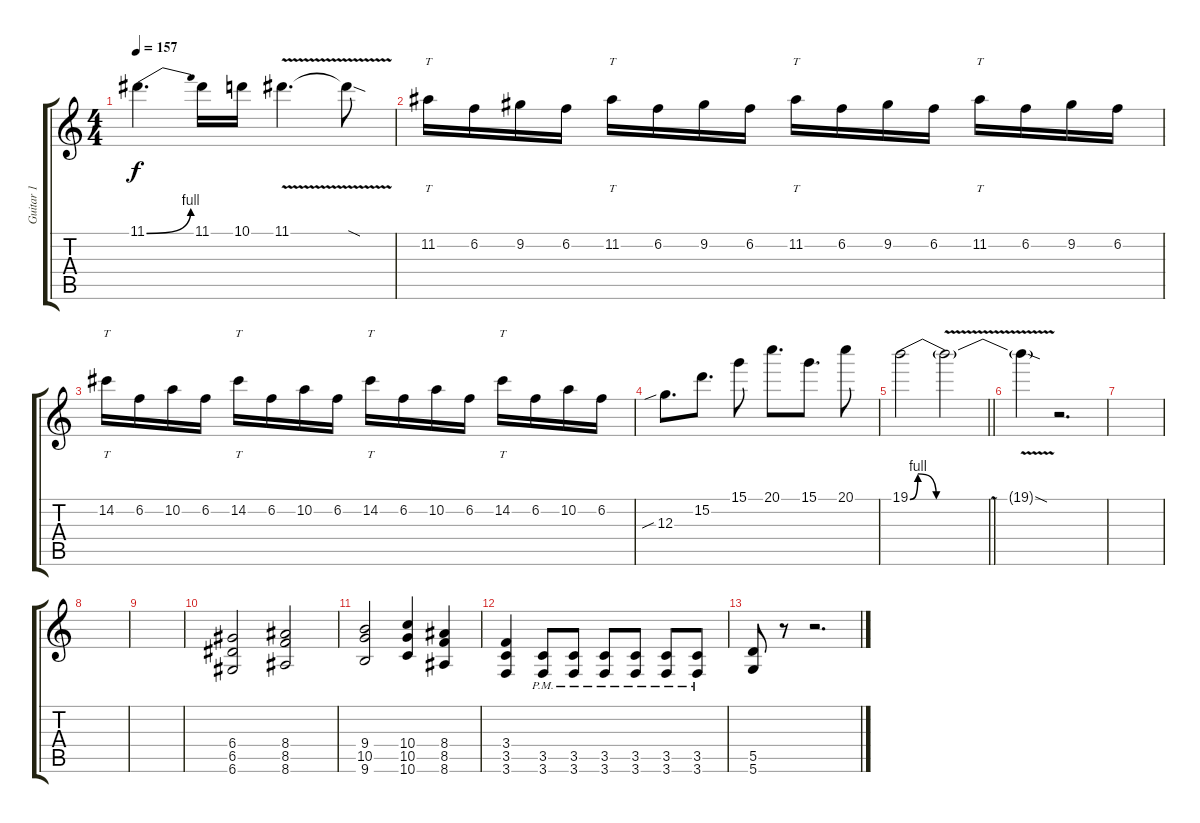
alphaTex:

\track ("Guitar 1" "Guitar 1") {instrument distortionguitar}
\staff {score tabs}
\tuning (E4 B3 G3 D3 A2 D2) {hide}
\ts (4 4)
\tempo 157
\clef g2
\ks c
11.1{be (bend 0 0 60 4)}.4{d dy f} 11.1.16 10.1.16 11.1{v}.4{d} 11.1{sod t}.8 |
11.2.16{tt} 6.2.16 9.2.16 6.2.16 11.2.16{tt} 6.2.16 9.2.16 6.2.16 11.2.16{tt} 6.2.16 9.2.16 6.2.16 11.2.16{tt} 6.2.16 9.2.16 6.2.16 |
14.2.16{tt} 6.2.16 10.2.16 6.2.16 14.2.16{tt} 6.2.16 10.2.16 6.2.16 14.2.16{tt} 6.2.16 10.2.16 6.2.16 14.2.16{tt} 6.2.16 10.2.16 6.2.16 |
12.3{sib}.8{d} 15.2.8{d} 15.1.8 20.1.8{d} 15.1.8{d} 20.1.8 |
\barLineRight lightlight
19.1{be (custom 0 0 6 4 20 0 30 0 60 0)}.2 19.1{v t}.2 |
19.1{sod t}.4 r.2{d} |
|
|
|
(6.4 6.5 6.6).2 (8.4 8.5 8.6).2 |
(9.4 10.5 9.6).2 (10.4 10.5 10.6).4 (8.4 8.5 8.6).4 |
(3.4 3.5 3.6).4 (3.5{pm} 3.6{pm}).8 (3.5{pm} 3.6{pm}).8 (3.5{pm} 3.6{pm}).8 (3.5{pm} 3.6{pm}).8 (3.5{pm} 3.6{pm}).8 (3.5{pm} 3.6{pm}).8 |
(5.5 5.6).8 r.8 r.2{d}
